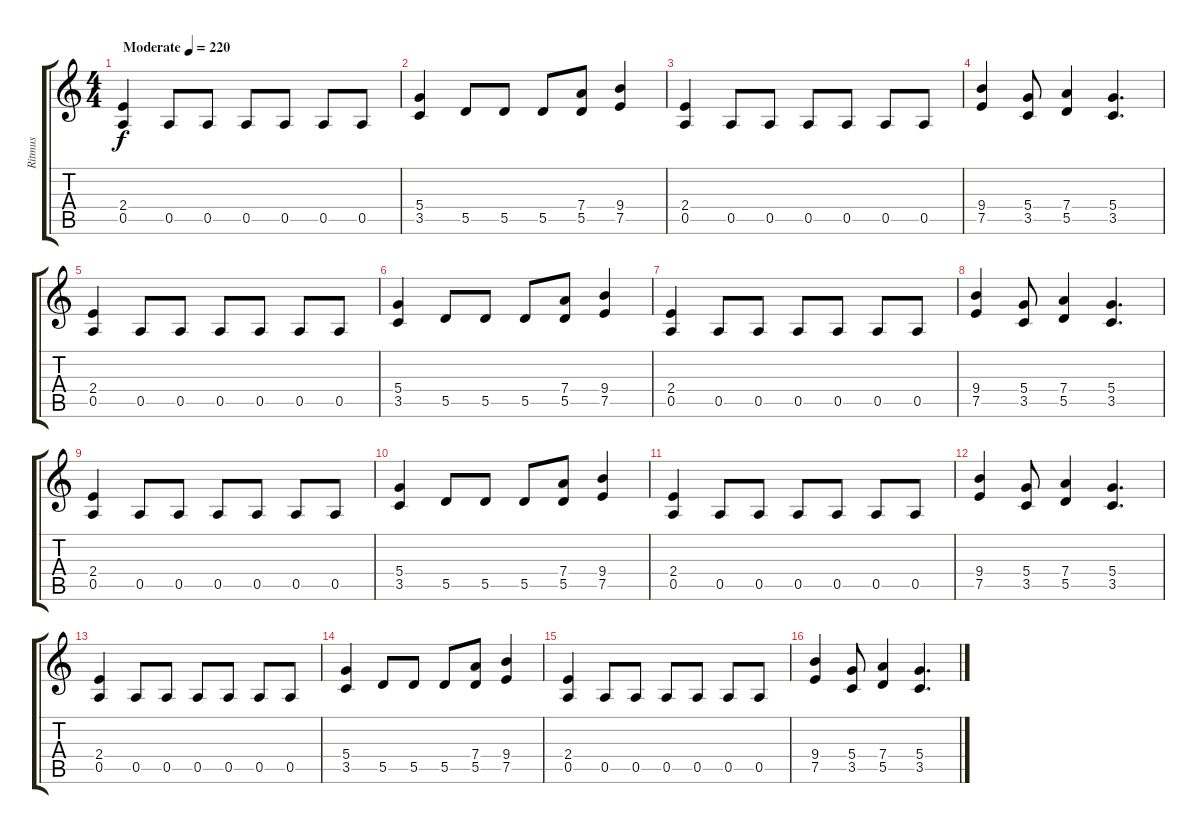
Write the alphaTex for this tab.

\track ("Ritmus" "Ritmus") {instrument electricguitarjazz}
\staff {score tabs}
\tuning (E4 B3 G3 D3 A2 E2) {hide}
\ts (4 4)
\tempo (220 "Moderate")
\clef g2
\ks c
(2.4 0.5).4{dy f instrument electricguitarjazz} 0.5.8 0.5.8 0.5.8 0.5.8 0.5.8 0.5.8 |
(5.4 3.5).4 5.5.8 5.5.8 5.5.8 (7.4 5.5).8 (9.4 7.5).4 |
(2.4 0.5).4 0.5.8 0.5.8 0.5.8 0.5.8 0.5.8 0.5.8 |
(9.4 7.5).4 (5.4 3.5).8 (7.4 5.5).4 (5.4 3.5).4{d} |
(2.4 0.5).4 0.5.8 0.5.8 0.5.8 0.5.8 0.5.8 0.5.8 |
(5.4 3.5).4 5.5.8 5.5.8 5.5.8 (7.4 5.5).8 (9.4 7.5).4 |
(2.4 0.5).4 0.5.8 0.5.8 0.5.8 0.5.8 0.5.8 0.5.8 |
(9.4 7.5).4 (5.4 3.5).8 (7.4 5.5).4 (5.4 3.5).4{d} |
(2.4 0.5).4 0.5.8 0.5.8 0.5.8 0.5.8 0.5.8 0.5.8 |
(5.4 3.5).4 5.5.8 5.5.8 5.5.8 (7.4 5.5).8 (9.4 7.5).4 |
(2.4 0.5).4 0.5.8 0.5.8 0.5.8 0.5.8 0.5.8 0.5.8 |
(9.4 7.5).4 (5.4 3.5).8 (7.4 5.5).4 (5.4 3.5).4{d} |
(2.4 0.5).4 0.5.8 0.5.8 0.5.8 0.5.8 0.5.8 0.5.8 |
(5.4 3.5).4 5.5.8 5.5.8 5.5.8 (7.4 5.5).8 (9.4 7.5).4 |
(2.4 0.5).4 0.5.8 0.5.8 0.5.8 0.5.8 0.5.8 0.5.8 |
(9.4 7.5).4 (5.4 3.5).8 (7.4 5.5).4 (5.4 3.5).4{d}
